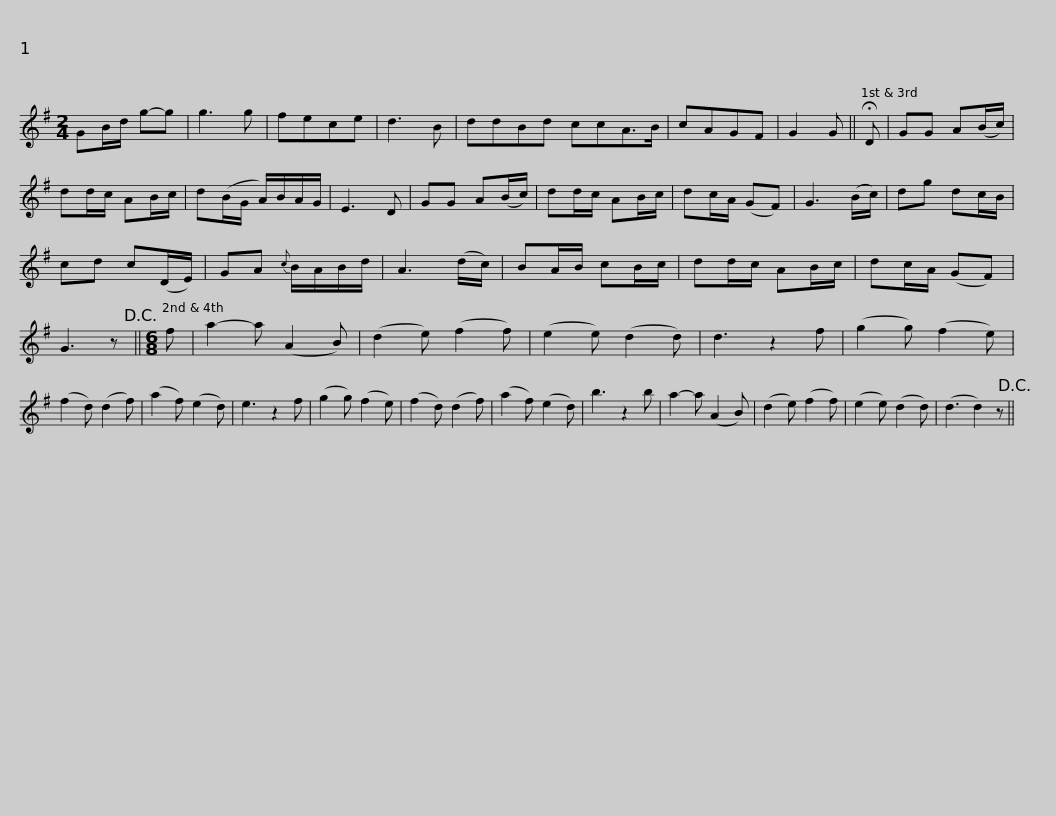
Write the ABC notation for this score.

X:1
L:1/8
M:2/4
I:linebreak $
K:G
V:1 treble
V:1
 GB/d/ g-g | g3 g | fece | d3 B | ddBd ccA>B | %5
 cAGF | G2 G || !fermata!D | GG A(B/c/) | dd/c/ AB/c/ |$ %10
 d(B/G/ A/)B/A/G/ | E3 D | GG A(B/c/) | dd/c/ AB/c/ | dc/A/ (GF) | %15
 G3 (B/c/) | dg dc/B/ | cd c(D/E/) | GA{c} B/A/B/d/ |$ A3 (d/c/) | %20
 BA/B/ cB/c/ | dd/c/ AB/c/ | dc/A/ (GF) | G3 z!D.C.! ||[M:6/8] f | %25
 a2- a (A2 B) | (d2 e) (f2 f) | (e2 e) (d2 d) | d3 z2 f |$ (g2 g) (f2 e) | %30
 (f2 d) (d2 f) | (a2 f) (e2 d) | e3 z2 f | (g2 g) (f2 e) | (f2 d) (d2 f) | %35
 (a2 f) (e2 d) | b3 z2 b | a2- a (A2 B) | (d2 e) (f2 f) |$ (e2 e) (d2 d) | %40
 (d3 d2) z!D.C.! || %41
